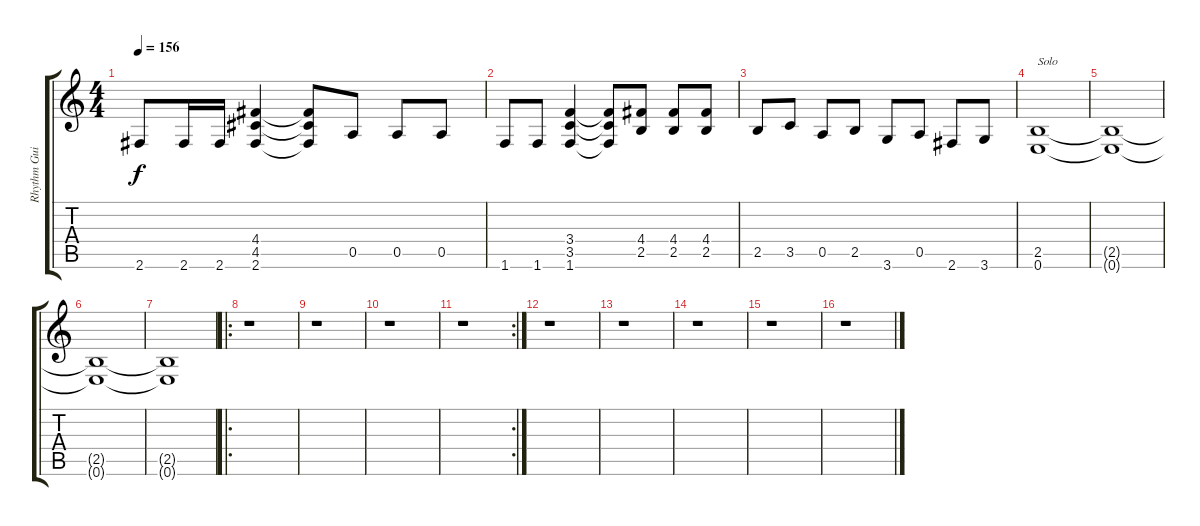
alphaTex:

\track ("Rhythm Guitar" "Rhythm Gui") {instrument overdrivenguitar}
\staff {score tabs}
\tuning (E4 B3 G3 D3 A2 E2) {hide}
\ts (4 4)
\tempo 156
\clef g2
\ks c
2.6.8{dy f} 2.6.16 2.6.16 (4.4 4.5 2.6).4 (4.4{t} 4.5{t} 2.6{t}).8 0.5.8 0.5.8 0.5.8 |
1.6.8 1.6.8 (3.4 3.5 1.6).4 (3.4{t} 3.5{t} 1.6{t}).8 (4.4 2.5).8 (4.4 2.5).8 (4.4 2.5).8 |
2.5.8 3.5.8 0.5.8 2.5.8 3.6.8 0.5.8 2.6.8 3.6.8 |
(2.5 0.6).1{txt "Solo"} |
(2.5{t} 0.6{t}).1 |
(2.5{t} 0.6{t}).1 |
(2.5{t} 0.6{t}).1 |
\ro
r.1 |
r.1 |
r.1 |
\rc 2
r.1 |
r.1 |
r.1 |
r.1 |
r.1 |
r.1
